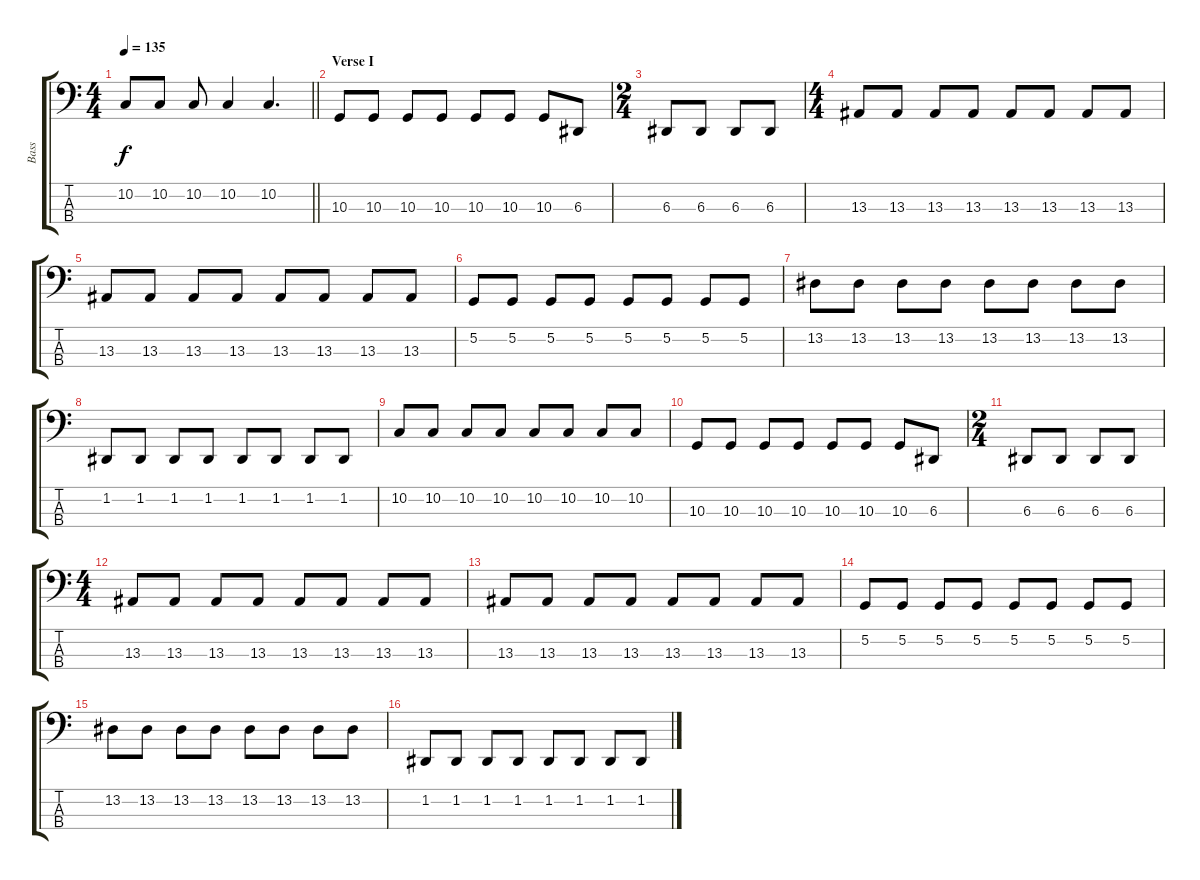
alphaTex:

\track ("Bass" "Bass") {instrument lead8bassandlead}
\staff {score tabs}
\tuning (G2 D2 A1 D1) {hide}
\ts (4 4)
\tempo 135
\clef f4
\barLineRight lightlight
\ks c
10.2.8{dy f} 10.2.8 10.2.8 10.2.4 10.2.4{d} |
\section ("" "Verse I")
10.3.8{volume 4} 10.3.8 10.3.8 10.3.8 10.3.8 10.3.8 10.3.8 6.3.8 |
\ts (2 4)
6.3.8 6.3.8 6.3.8 6.3.8 |
\ts (4 4)
13.3.8 13.3.8 13.3.8 13.3.8 13.3.8 13.3.8 13.3.8 13.3.8 |
13.3.8 13.3.8 13.3.8 13.3.8 13.3.8 13.3.8 13.3.8 13.3.8 |
5.2.8 5.2.8 5.2.8 5.2.8 5.2.8 5.2.8 5.2.8 5.2.8 |
13.2.8 13.2.8 13.2.8 13.2.8 13.2.8 13.2.8 13.2.8 13.2.8 |
1.2.8 1.2.8 1.2.8 1.2.8 1.2.8 1.2.8 1.2.8 1.2.8 |
10.2.8 10.2.8 10.2.8 10.2.8 10.2.8 10.2.8 10.2.8 10.2.8 |
10.3.8 10.3.8 10.3.8 10.3.8 10.3.8 10.3.8 10.3.8 6.3.8 |
\ts (2 4)
6.3.8 6.3.8 6.3.8 6.3.8 |
\ts (4 4)
13.3.8 13.3.8 13.3.8 13.3.8 13.3.8 13.3.8 13.3.8 13.3.8 |
13.3.8 13.3.8 13.3.8 13.3.8 13.3.8 13.3.8 13.3.8 13.3.8 |
5.2.8 5.2.8 5.2.8 5.2.8 5.2.8 5.2.8 5.2.8 5.2.8 |
13.2.8 13.2.8 13.2.8 13.2.8 13.2.8 13.2.8 13.2.8 13.2.8 |
1.2.8 1.2.8 1.2.8 1.2.8 1.2.8 1.2.8 1.2.8 1.2.8
